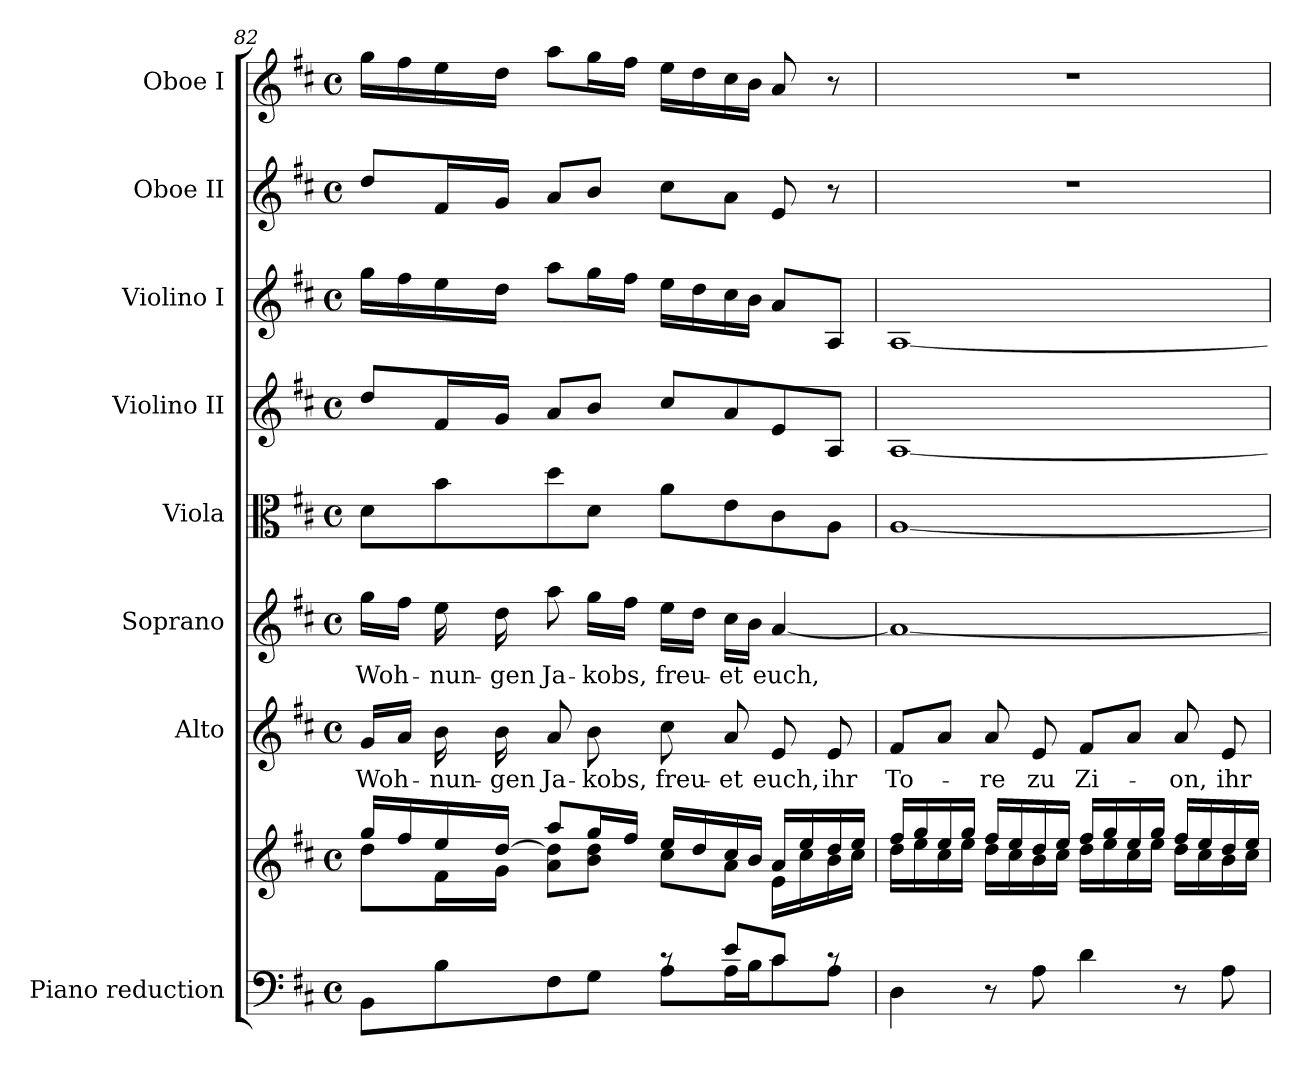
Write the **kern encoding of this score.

**kern	**kern	**kern	**text	**kern	**text	**kern	**kern	**kern	**kern	**kern
*part8	*part8	*part7	*part7	*part6	*part6	*part5	*part4	*part3	*part2	*part1
*staff9	*staff8	*staff7	*staff7	*staff6	*staff6	*staff5	*staff4	*staff3	*staff2	*staff1
*I"Piano reduction	*	*I"Alto	*	*I"Soprano	*	*I"Viola	*I"Violino II	*I"Violino I	*I"Oboe II	*I"Oboe I
*I'Pno	*	*	*	*	*	*I'Vla	*I'Vln	*I'Vln	*I'Ob	*I'Ob
*clefF4	*clefG2	*clefG2	*	*clefG2	*	*clefC3	*clefG2	*clefG2	*clefG2	*clefG2
*k[f#c#]	*k[f#c#]	*k[f#c#]	*	*k[f#c#]	*	*k[f#c#]	*k[f#c#]	*k[f#c#]	*k[f#c#]	*k[f#c#]
*M4/4	*M4/4	*M4/4	*	*M4/4	*	*M4/4	*M4/4	*M4/4	*M4/4	*M4/4
*met(c)	*met(c)	*met(c)	*	*met(c)	*	*met(c)	*met(c)	*met(c)	*met(c)	*met(c)
=82	=82	=82	=82	=82	=82	=82	=82	=82	=82	=82
*^	*^	*	*	*	*	*	*	*	*	*
!	!	!	!	!	!LO:LY:b	!	!LO:LY:b	!	!	!	!	!
2ryy	8BB\L	16gg/LL	8dd\L	16g/LL	Woh-	16gg\LL	Woh-	8d\L	8dd/L	16gg\LL	8dd/L	16gg\LL
.	.	16ff#/	.	16a/JJ	.	16ff#\JJ	.	.	.	16ff#\	.	16ff#\
!	!	!	!	!	!LO:LY:b	!	!LO:LY:b	!	!	!	!	!
.	8B\	16ee/	16f#\L	16b\	-nun-	16ee\	-nun-	8b\	16f#/L	16ee\	16f#/L	16ee\
!	!	!	!	!	!LO:LY:b	!	!LO:LY:b	!	!	!	!	!
.	.	[16dd/JJ	16g\JJ	16b\	-gen	16dd\	-gen	.	16g/JJ	16dd\JJ	16g/JJ	16dd\JJ
!	!	!	!	!	!LO:LY:b	!	!LO:LY:b	!	!	!	!	!
.	8F#\	8aa/L	8a\ 8dd\]L	8a/	Ja-	8aa\	Ja-	8dd\	8a/L	8aa\L	8a/L	8aa\L
!	!	!	!	!	!LO:LY:b	!	!LO:LY:b	!	!	!	!	!
.	8G\J	16gg/L	8b\ 8dd\J	8b\	-kobs,	16gg\LL	-kobs,	8d\J	8b/J	16gg\L	8b/J	16gg\L
.	.	16ff#/JJ	.	.	.	16ff#\JJ	.	.	.	16ff#\JJ	.	16ff#\JJ
!	!	!	!	!	!LO:LY:b	!	!LO:LY:b	!	!	!	!	!
8rc	8A\L	16ee/LL	8cc#\L	8cc#\	freu-	16ee\LL	freu-	8a\L	8cc#/L	16ee\LL	8cc#\L	16ee\LL
.	.	16dd/	.	.	.	16dd\JJ	.	.	.	16dd\	.	16dd\
!	!	!	!	!	!LO:LY:b	!	!LO:LY:b	!	!	!	!	!
8e/L	16A\L	16cc#/	8a\J	8a/	-et	16cc#\LL	-et	8e\	8a/	16cc#\	8a\J	16cc#\
.	16B\J	16b/JJ	.	.	.	16b\JJ	.	.	.	16b\JJ	.	16b\JJ
!	!	!	!	!	!LO:LY:b	!	!LO:LY:b	!	!	!	!	!
8c#/J	8c#\	16a/LL	16e\LL	8e/	euch,	[4a/	euch,	8c#\	8e/	8a/L	8e/	8a/
.	.	16ee/	16cc#\	.	.	.	.	.	.	.	.	.
!	!	!	!	!	!LO:LY:b	!	!	!	!	!	!	!
8rc	8A\J	16dd/	16b\	8e/	ihr	.	.	8A\J	8A/J	8A/J	8r	8r
.	.	16ee/JJ	16cc#\JJ	.	.	.	.	.	.	.	.	.
*v	*v	*	*	*	*	*	*	*	*	*	*	*
=83	=83	=83	=83	=83	=83	=83	=83	=83	=83	=83	=83
!	!	!	!	!LO:LY:b	!	!	!	!	!	!	!
4D\	16ff#/LL	16dd\LL	8f#/L	To-	1a_	.	[1A	[1A	[1A	1r	1r
.	16gg/	16ee\	.	.	.	.	.	.	.	.	.
.	16ee/	16cc#\	8a/J	.	.	.	.	.	.	.	.
.	16gg/JJ	16ee\JJ	.	.	.	.	.	.	.	.	.
!	!	!	!	!LO:LY:b	!	!	!	!	!	!	!
8r	16ff#/LL	16dd\LL	8a/	-re	.	.	.	.	.	.	.
.	16ee/	16cc#\	.	.	.	.	.	.	.	.	.
!	!	!	!	!LO:LY:b	!	!	!	!	!	!	!
8A\	16dd/	16b\	8e/	zu	.	.	.	.	.	.	.
.	16ee/JJ	16cc#\JJ	.	.	.	.	.	.	.	.	.
!	!	!	!	!LO:LY:b	!	!	!	!	!	!	!
4d\	16ff#/LL	16dd\LL	8f#/L	Zi-	.	.	.	.	.	.	.
.	16gg/	16ee\	.	.	.	.	.	.	.	.	.
.	16ee/	16cc#\	8a/J	.	.	.	.	.	.	.	.
.	16gg/JJ	16ee\JJ	.	.	.	.	.	.	.	.	.
!	!	!	!	!LO:LY:b	!	!	!	!	!	!	!
8r	16ff#/LL	16dd\LL	8a/	-on,	.	.	.	.	.	.	.
.	16ee/	16cc#\	.	.	.	.	.	.	.	.	.
!	!	!	!	!LO:LY:b	!	!	!	!	!	!	!
8A\	16dd/	16b\	8e/	ihr	.	.	.	.	.	.	.
.	16ee/JJ	16cc#\JJ	.	.	.	.	.	.	.	.	.
*	*v	*v	*	*	*	*	*	*	*	*	*
=	=	=	=	=	=	=	=	=	=	=
*-	*-	*-	*-	*-	*-	*-	*-	*-	*-	*-
